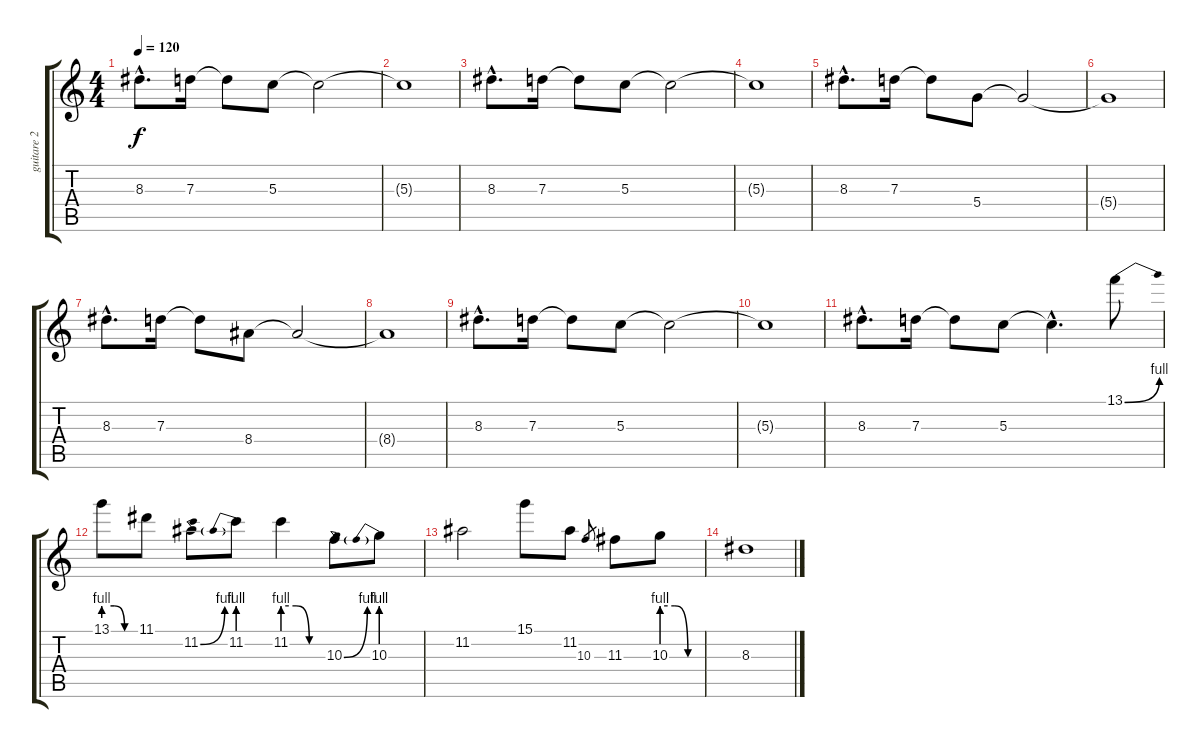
\track ("guitare 2" "guitare 2") {instrument distortionguitar}
\staff {score tabs}
\tuning (E4 B3 G3 D3 A2 E2) {hide}
\ts (4 4)
\tempo 120
\clef g2
\ks c
8.3{hac}.8{d dy f} 7.3.16 7.3{t}.8 5.3.8 5.3{t}.2 |
5.3{t}.1 |
8.3{hac}.8{d} 7.3.16 7.3{t}.8 5.3.8 5.3{t}.2 |
5.3{t}.1 |
8.3{hac}.8{d} 7.3.16 7.3{t}.8 5.4.8 5.4{t}.2 |
5.4{t}.1 |
8.3{hac}.8{d} 7.3.16 7.3{t}.8 8.4.8 8.4{t}.2 |
8.4{t}.1 |
8.3{hac}.8{d} 7.3.16 7.3{t}.8 5.3.8 5.3{t}.2 |
5.3{t}.1 |
8.3{hac}.8{d} 7.3.16 7.3{t}.8 5.3.8 5.3{hac t}.4{d} 13.1{be (bend 0 0 60 4)}.8 |
13.1{be (custom 0 4 20 4 40 0 60 0)}.8 11.1.8 11.2{be (bend 0 0 60 4)}.8 11.2{be (prebend 0 4 60 4)}.8 11.2{be (custom 0 4 20 4 40 0 60 0)}.4 10.3{be (bend 0 0 60 4)}.8 10.3{be (prebend 0 4 60 4)}.8 |
11.2.2 15.1.8 11.2.8 10.3.8{gr} 11.3.8 10.3{be (custom 0 4 20 4 40 0 60 0)}.8 |
8.3.1
